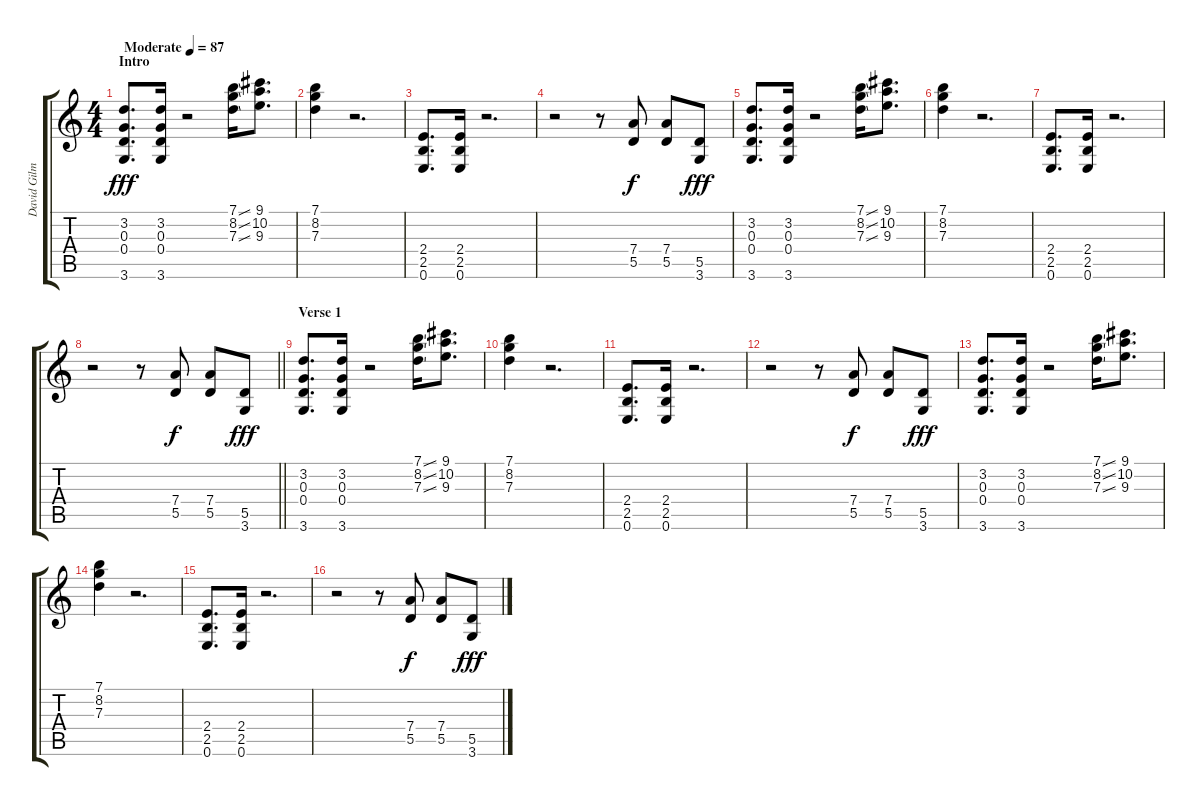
\track ("David Gilmour (Rythym Guitar)" "David Gilm") {instrument overdrivenguitar}
\staff {score tabs}
\tuning (E4 B3 G3 D3 A2 E2) {hide}
\ts (4 4)
\section ("" "Intro")
\tempo (87 "Moderate")
\clef g2
\ks c
(3.2 0.3 0.4 3.6).8{d dy fff instrument overdrivenguitar} (3.2 0.3 0.4 3.6).16 r.2 (7.1{ss} 8.2{ss} 7.3{ss}).16 (9.1 10.2 9.3).8{d} |
(7.1 8.2 7.3).4 r.2{d} |
(2.4 2.5 0.6).8{d} (2.4 2.5 0.6).16 r.2{d} |
r.2 r.8 (7.4 5.5).8{dy f} (7.4 5.5).8 (5.5 3.6).8{dy fff} |
(3.2 0.3 0.4 3.6).8{d} (3.2 0.3 0.4 3.6).16 r.2 (7.1{ss} 8.2{ss} 7.3{ss}).16 (9.1 10.2 9.3).8{d} |
(7.1 8.2 7.3).4 r.2{d} |
(2.4 2.5 0.6).8{d} (2.4 2.5 0.6).16 r.2{d} |
\barLineRight lightlight
r.2 r.8 (7.4 5.5).8{dy f} (7.4 5.5).8 (5.5 3.6).8{dy fff} |
\section ("" "Verse 1")
(3.2 0.3 0.4 3.6).8{d} (3.2 0.3 0.4 3.6).16 r.2 (7.1{ss} 8.2{ss} 7.3{ss}).16 (9.1 10.2 9.3).8{d} |
(7.1 8.2 7.3).4 r.2{d} |
(2.4 2.5 0.6).8{d} (2.4 2.5 0.6).16 r.2{d} |
r.2 r.8 (7.4 5.5).8{dy f} (7.4 5.5).8 (5.5 3.6).8{dy fff} |
(3.2 0.3 0.4 3.6).8{d} (3.2 0.3 0.4 3.6).16 r.2 (7.1{ss} 8.2{ss} 7.3{ss}).16 (9.1 10.2 9.3).8{d} |
(7.1 8.2 7.3).4 r.2{d} |
(2.4 2.5 0.6).8{d} (2.4 2.5 0.6).16 r.2{d} |
r.2 r.8 (7.4 5.5).8{dy f} (7.4 5.5).8 (5.5 3.6).8{dy fff}
